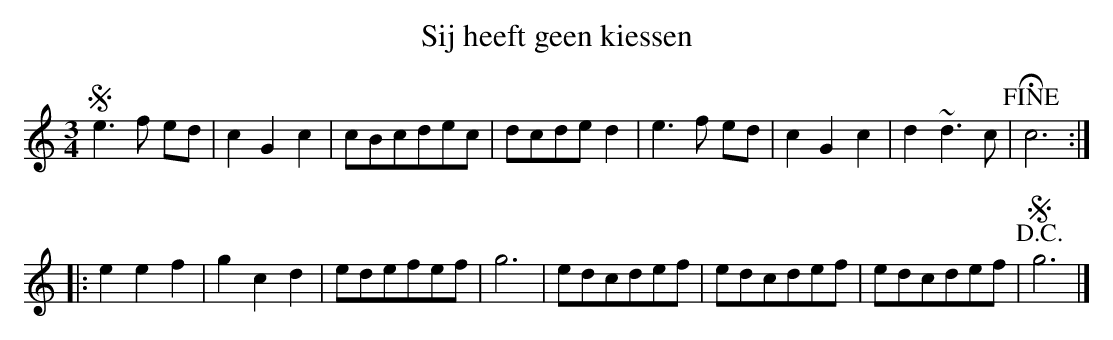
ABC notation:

X:1
T:Sij heeft geen kiessen
M:3/4
K:Cmaj
!segno!e3f ed|c2G2c2|cBcdec|dcded2|e3f ed|c2G2c2|d2~d3c|!fine!!fermata!c6:|
|:e2e2f2|g2c2d2|edefef|g6|edcdef|edcdef|edcdef|!D.C.!!segno!g6|]
